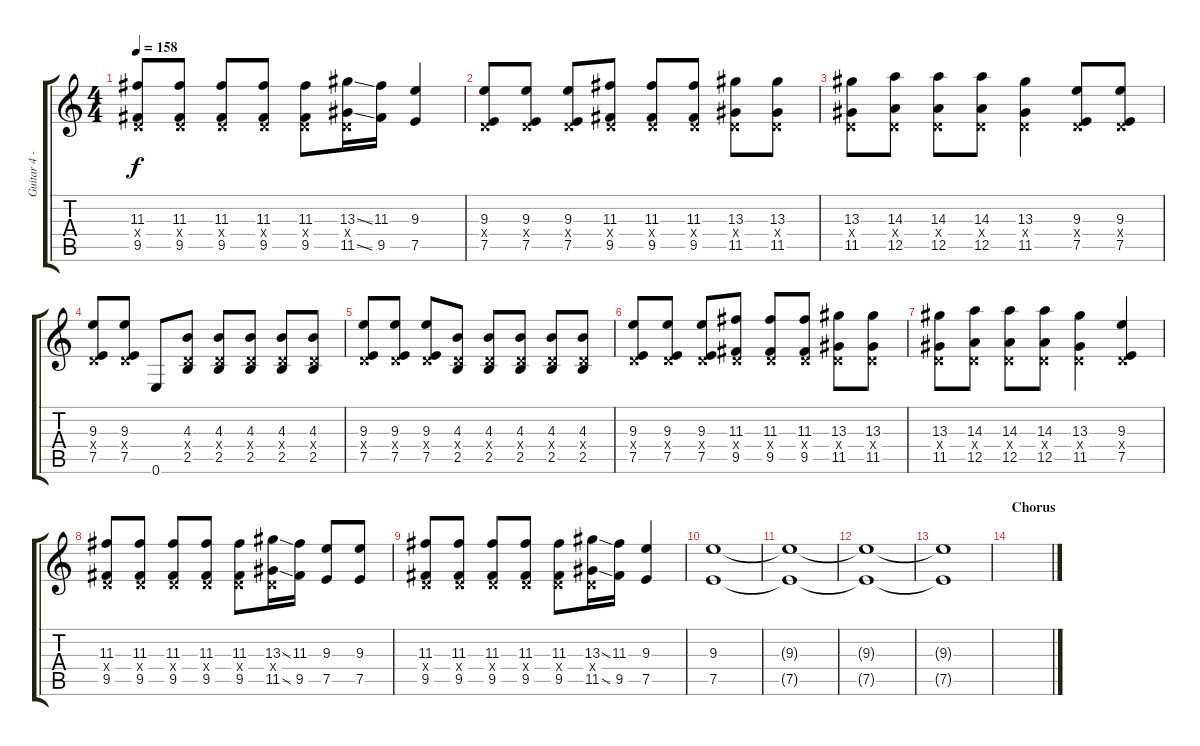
\track ("Guitar 4 - Distortion" "Guitar 4 -") {instrument distortionguitar}
\staff {score tabs}
\tuning (E4 B3 G3 D3 A2 E2) {hide}
\ts (4 4)
\tempo 158
\clef g2
\ks c
(11.3 0.4{x} 9.5).8{dy f} (11.3 0.4{x} 9.5).8 (11.3 0.4{x} 9.5).8 (11.3 0.4{x} 9.5).8 (11.3 0.4{x} 9.5).8 (13.3{ss} 0.4{x} 11.5{ss}).16 (11.3 9.5).16 (9.3 7.5).4 |
(9.3 0.4{x} 7.5).8 (9.3 0.4{x} 7.5).8 (9.3 0.4{x} 7.5).8 (11.3 0.4{x} 9.5).8 (11.3 0.4{x} 9.5).8 (11.3 0.4{x} 9.5).8 (13.3 0.4{x} 11.5).8 (13.3 0.4{x} 11.5).8 |
(13.3 0.4{x} 11.5).8 (14.3 0.4{x} 12.5).8 (14.3 0.4{x} 12.5).8 (14.3 0.4{x} 12.5).8 (13.3 0.4{x} 11.5).4 (9.3 0.4{x} 7.5).8 (9.3 0.4{x} 7.5).8 |
(9.3 0.4{x} 7.5).8 (9.3 0.4{x} 7.5).8 0.6.8 (4.3 0.4{x} 2.5).8 (4.3 0.4{x} 2.5).8 (4.3 0.4{x} 2.5).8 (4.3 0.4{x} 2.5).8 (4.3 0.4{x} 2.5).8 |
(9.3 0.4{x} 7.5).8 (9.3 0.4{x} 7.5).8 (9.3 0.4{x} 7.5).8 (4.3 0.4{x} 2.5).8 (4.3 0.4{x} 2.5).8 (4.3 0.4{x} 2.5).8 (4.3 0.4{x} 2.5).8 (4.3 0.4{x} 2.5).8 |
(9.3 0.4{x} 7.5).8 (9.3 0.4{x} 7.5).8 (9.3 0.4{x} 7.5).8 (11.3 0.4{x} 9.5).8 (11.3 0.4{x} 9.5).8 (11.3 0.4{x} 9.5).8 (13.3 0.4{x} 11.5).8 (13.3 0.4{x} 11.5).8 |
(13.3 0.4{x} 11.5).8 (14.3 0.4{x} 12.5).8 (14.3 0.4{x} 12.5).8 (14.3 0.4{x} 12.5).8 (13.3 0.4{x} 11.5).4 (9.3 0.4{x} 7.5).4 |
(11.3 0.4{x} 9.5).8 (11.3 0.4{x} 9.5).8 (11.3 0.4{x} 9.5).8 (11.3 0.4{x} 9.5).8 (11.3 0.4{x} 9.5).8 (13.3{ss} 0.4{x} 11.5{ss}).16 (11.3 9.5).16 (9.3 7.5).8 (9.3 7.5).8 |
(11.3 0.4{x} 9.5).8 (11.3 0.4{x} 9.5).8 (11.3 0.4{x} 9.5).8 (11.3 0.4{x} 9.5).8 (11.3 0.4{x} 9.5).8 (13.3{ss} 0.4{x} 11.5{ss}).16 (11.3 9.5).16 (9.3 7.5).4 |
(9.3 7.5).1 |
(9.3{t} 7.5{t}).1 |
(9.3{t} 7.5{t}).1 |
(9.3{t} 7.5{t}).1 |
\section ("" "Chorus")
